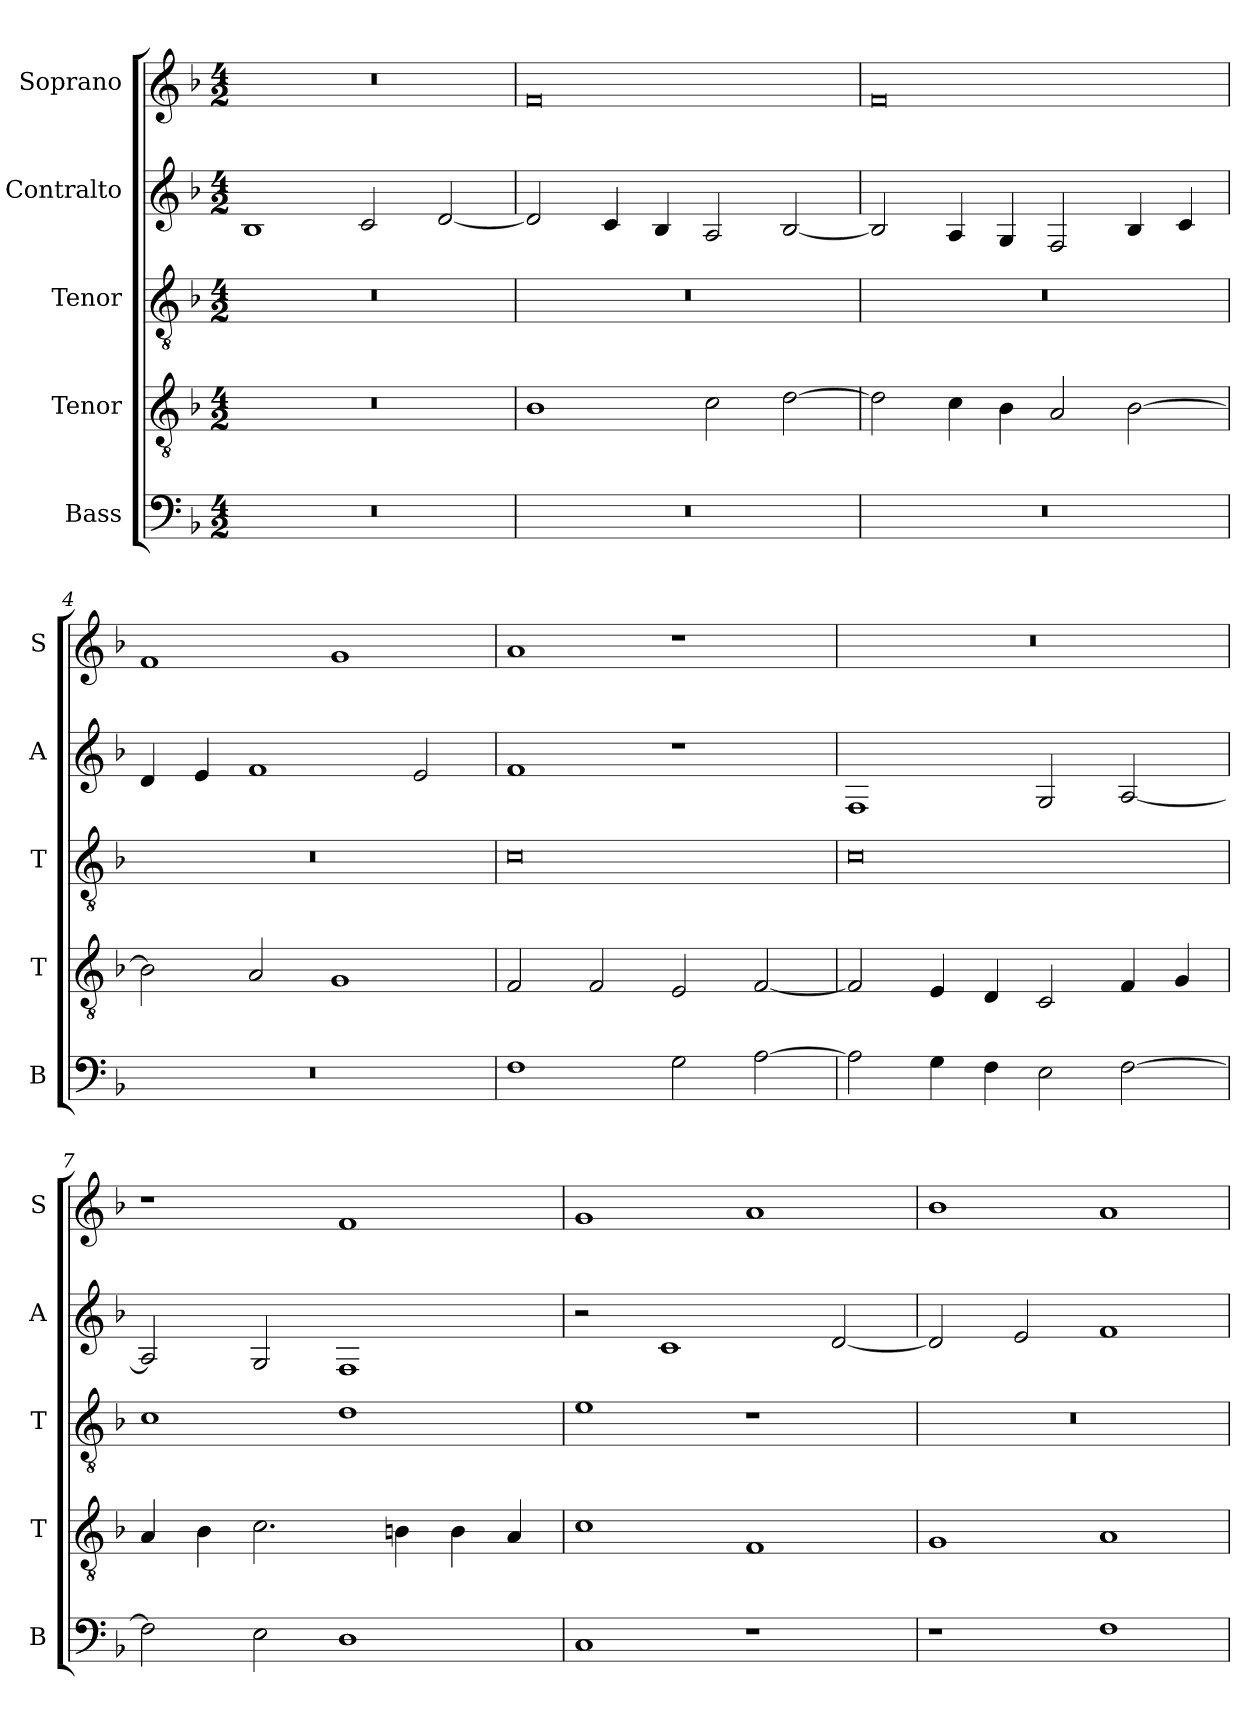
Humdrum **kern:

**kern	**kern	**kern	**kern	**kern
*part5	*part4	*part3	*part2	*part1
*staff5	*staff4	*staff3	*staff2	*staff1
*I"Bass	*I"Tenor	*I"Tenor	*I"Contralto	*I"Soprano
*I'B	*I'T	*I'T	*I'A	*I'S
*clefF4	*clefGv2	*clefGv2	*clefG2	*clefG2
*k[b-]	*k[b-]	*k[b-]	*k[b-]	*k[b-]
*F:ion	*F:ion	*F:ion	*F:ion	*F:ion
*M4/2	*M4/2	*M4/2	*M4/2	*M4/2
=1	=1	=1	=1	=1
0r	0r	0r	1B-	0r
.	.	.	2c	.
.	.	.	[2d	.
=2	=2	=2	=2	=2
0r	1B-	0r	2d]	0f
.	.	.	4c	.
.	.	.	4B-	.
.	2c	.	2A	.
.	[2d	.	[2B-	.
=3	=3	=3	=3	=3
0r	2d]	0r	2B-]	0f
.	4c	.	4A	.
.	4B-	.	4G	.
.	2A	.	2F	.
.	[2B-	.	4B-	.
.	.	.	4c	.
=4	=4	=4	=4	=4
0r	2B-]	0r	4d	1f
.	.	.	4e	.
.	2A	.	1f	.
.	1G	.	.	1g
.	.	.	2e	.
=5	=5	=5	=5	=5
1F	2F	0c	1f	1a
.	2F	.	.	.
2G	2E	.	1r	1r
[2A	[2F	.	.	.
=6	=6	=6	=6	=6
2A]	2F]	0c	1F	0r
4G	4E	.	.	.
4F	4D	.	.	.
2E	2C	.	2G	.
[2F	4F	.	[2A	.
.	4G	.	.	.
=7	=7	=7	=7	=7
2F]	4A	1c	2A]	1r
.	4B-	.	.	.
2E	2.c	.	2G	.
1D	.	1d	1F	1f
.	4Bn	.	.	.
.	4B	.	.	.
.	4A	.	.	.
=8	=8	=8	=8	=8
1C	1c	1e	2r	1g
.	.	.	1c	.
1r	1F	1r	.	1a
.	.	.	[2d	.
=9	=9	=9	=9	=9
1r	1G	0r	2d]	1b-
.	.	.	2e	.
1F	1A	.	1f	1a
=	=	=	=	=
*-	*-	*-	*-	*-
